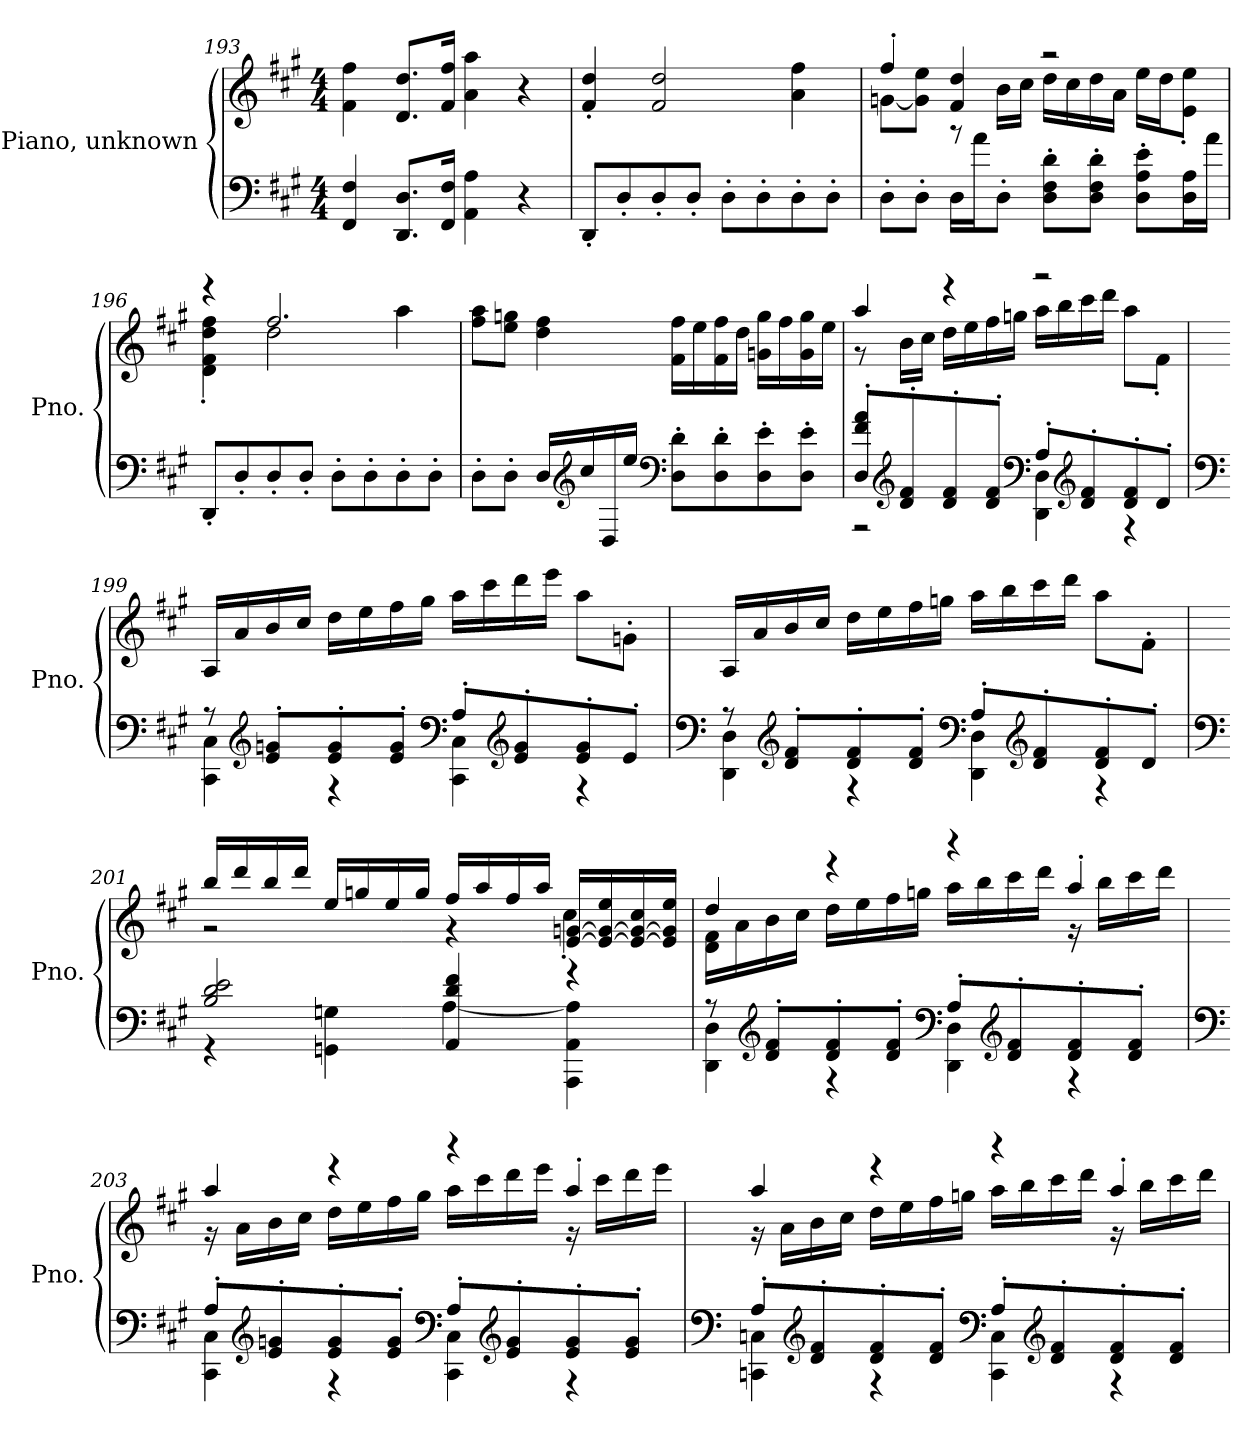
**kern	**kern
*part1	*part1
*staff2	*staff1
*I"Piano, unknown	*
*I'Pno.	*
*clefF4	*clefG2
*k[f#c#g#]	*k[f#c#g#]
*M4/4	*M4/4
=193	=193
4FF#/ 4F#/	4f#\ 4ff#\
8.DD/ 8.D/L	8.d/ 8.dd/L
16FF#/ 16F#/Jk	16f#/ 16ff#/Jk
4AA\ 4A\	4a\ 4aa\
4r	4r
!!LO:LB:g=z
=194	=194
8DD'/L	4f#/' 4dd/'
8D'/	.
8D'/	2f#/ 2dd/
8D'/J	.
8D'\L	.
8D'\	.
8D'\	4a\ 4ff#\
8D'\J	.
=195	=195
*	*^
8D'\L	4ff#'/	[8gn\L
8D'\J	.	8g\] 8ee\J
16D\LL	4f#/ 4dd/	8r
16a\J	.	.
8D'\J	.	16b\LL
.	.	16cc#\JJ
8D\' 8F#\' 8d\'L	2r	16dd\LL
.	.	16cc#\
8D\' 8F#\' 8d\'J	.	16dd\
.	.	16a\JJ
8D\' 8A\' 8e\'L	.	16ee\LL
.	.	16dd\J
16D\ 16A\L	.	8e\' 8ee\'J
16a\JJ	.	.
=196	=196	=196
8DD'/L	4r	4d\' 4f#\' 4dd\' 4ff#\'
8D'/	.	.
8D'/	2.ff#/	2dd\
8D'/J	.	.
8D'\L	.	.
8D'\	.	.
8D'\	.	4aa\
8D'\J	.	.
*	*v	*v
!!LO:LB:g=z
=197	=197
8D'\L	8ff#\ 8aa\L
8D'\J	8ee\ 8ggn\J
16D/LL	4dd\ 4ff#\
*clefG2	*
16cc#/	.
16D/	.
16ee/JJ	.
*clefF4	*
8D\' 8d\'L	16f#\ 16ff#\LL
.	16ee\
8D\' 8d\'	16f#\ 16ff#\
.	16dd\JJ
8D\' 8e\'	16gn\ 16gg\LL
.	16ff#\
8D\' 8e\'J	16g\ 16gg\
.	16ee\JJ
=198	=198
*^	*^
8D/' 8f#/' 8a/'L	2r	4aa/	8r
*clefG2	*	*	*
8d/' 8f#/'	.	.	16b\LL
.	.	.	16cc#\JJ
8d/' 8f#/'	.	4r	16dd\LL
.	.	.	16ee\
8d/' 8f#/'J	.	.	16ff#\
.	.	.	16ggn\JJ
*clefF4	*	*	*
8A'/L	4DD\ 4D\	2r	16aa\LL
.	.	.	16bb\
*clefG2	*	*	*
8d/' 8f#/'	.	.	16ccc#\
.	.	.	16ddd\JJ
8d/' 8f#/'	4r	.	8aa\L
8d'/J	.	.	8f#'\J
*	*	*v	*v
!!LO:LB:g=z
=199	=199	=199
*clefF4	*	*
8r	4CC#\ 4C#\	16A/LL
.	.	16a/
*clefG2	*	*
8e/' 8gn/'L	.	16b/
.	.	16cc#/JJ
8e/' 8g/'	4r	16dd\LL
.	.	16ee\
8e/' 8g/'J	.	16ff#\
.	.	16gg#\JJ
*clefF4	*	*
8A'/L	4CC#\ 4C#\	16aa\LL
.	.	16ccc#\
*clefG2	*	*
8e/' 8g/'	.	16ddd\
.	.	16eee\JJ
8e/' 8g/'	4r	8aa\L
8e'/J	.	8gn'\J
=200	=200	=200
*clefF4	*	*
8r	4DD\ 4D\	16A/LL
.	.	16a/
*clefG2	*	*
8d/' 8f#/'L	.	16b/
.	.	16cc#/JJ
8d/' 8f#/'	4r	16dd\LL
.	.	16ee\
8d/' 8f#/'J	.	16ff#\
.	.	16ggn\JJ
*clefF4	*	*
8A'/L	4DD\ 4D\	16aa\LL
.	.	16bb\
*clefG2	*	*
8d/' 8f#/'	.	16ccc#\
.	.	16ddd\JJ
8d/' 8f#/'	4r	8aa\L
8d'/J	.	8f#'\J
!!LO:PB:g=z
=201	=201	=201
*clefF4	*	*
*	*	*^
2B/ 2d/ 2e/	4r	16bb/LL	2r
.	.	16ddd/	.
.	.	16bb/	.
.	.	16ddd/JJ	.
.	4GGn\ 4Gn\	16ee/LL	.
.	.	16ggn/	.
.	.	16ee/	.
.	.	16gg/JJ	.
4AA/ 4d/ 4f#/	[4A\	16ff#/LL	4r
.	.	16aa/	.
.	.	16ff#/	.
.	.	16aa/JJ	.
4r	4AAA\ 4AA\ 4A\]	[16e/ [16gn/LL	4cc#'\
.	.	16e/_ 16g/_ 16ee/	.
.	.	16e/_ 16g/_ 16cc#/	.
.	.	16e/] 16g/] 16ee/JJ	.
=202	=202	=202	=202
8r	4DD\ 4D\	4dd/	16d\ 16f#\LL
.	.	.	16a\
*clefG2	*	*	*
8d/' 8f#/'L	.	.	16b\
.	.	.	16cc#\JJ
8d/' 8f#/'	4r	4r	16dd\LL
.	.	.	16ee\
8d/' 8f#/'J	.	.	16ff#\
.	.	.	16ggn\JJ
*clefF4	*	*	*
8A'/L	4DD\ 4D\	4r	16aa\LL
.	.	.	16bb\
*clefG2	*	*	*
8d/' 8f#/'	.	.	16ccc#\
.	.	.	16ddd\JJ
8d/' 8f#/'	4r	4aa'/	16r
.	.	.	16bb\LL
8d/' 8f#/'J	.	.	16ccc#\
.	.	.	16ddd\JJ
!!LO:LB:g=z	!!
=203	=203	=203	=203
*clefF4	*	*	*
8A'/L	4CC#\ 4C#\	4aa/	16r
.	.	.	16a\LL
*clefG2	*	*	*
8e/' 8gn/'	.	.	16b\
.	.	.	16cc#\JJ
8e/' 8g/'	4r	4r	16dd\LL
.	.	.	16ee\
8e/' 8g/'J	.	.	16ff#\
.	.	.	16gg#\JJ
*clefF4	*	*	*
8A'/L	4CC#\ 4C#\	4r	16aa\LL
.	.	.	16ccc#\
*clefG2	*	*	*
8e/' 8g/'	.	.	16ddd\
.	.	.	16eee\JJ
8e/' 8g/'	4r	4aa'/	16r
.	.	.	16ccc#\LL
8e/' 8g/'J	.	.	16ddd\
.	.	.	16eee\JJ
!!LO:LB:g=z	!!
=204	=204	=204	=204
*clefF4	*	*	*
8A'/L	4CCn\ 4Cn\	4aa/	16r
.	.	.	16a\LL
*clefG2	*	*	*
8d/' 8f#/'	.	.	16b\
.	.	.	16cc#\JJ
8d/' 8f#/'	4r	4r	16dd\LL
.	.	.	16ee\
8d/' 8f#/'J	.	.	16ff#\
.	.	.	16ggn\JJ
*clefF4	*	*	*
8A'/L	4CC\ 4C\	4r	16aa\LL
.	.	.	16bb\
*clefG2	*	*	*
8d/' 8f#/'	.	.	16ccc#\
.	.	.	16ddd\JJ
8d/' 8f#/'	4r	4aa'/	16r
.	.	.	16bb\LL
8d/' 8f#/'J	.	.	16ccc#\
.	.	.	16ddd\JJ
*v	*v	*	*
*	*v	*v
=	=
*-	*-
